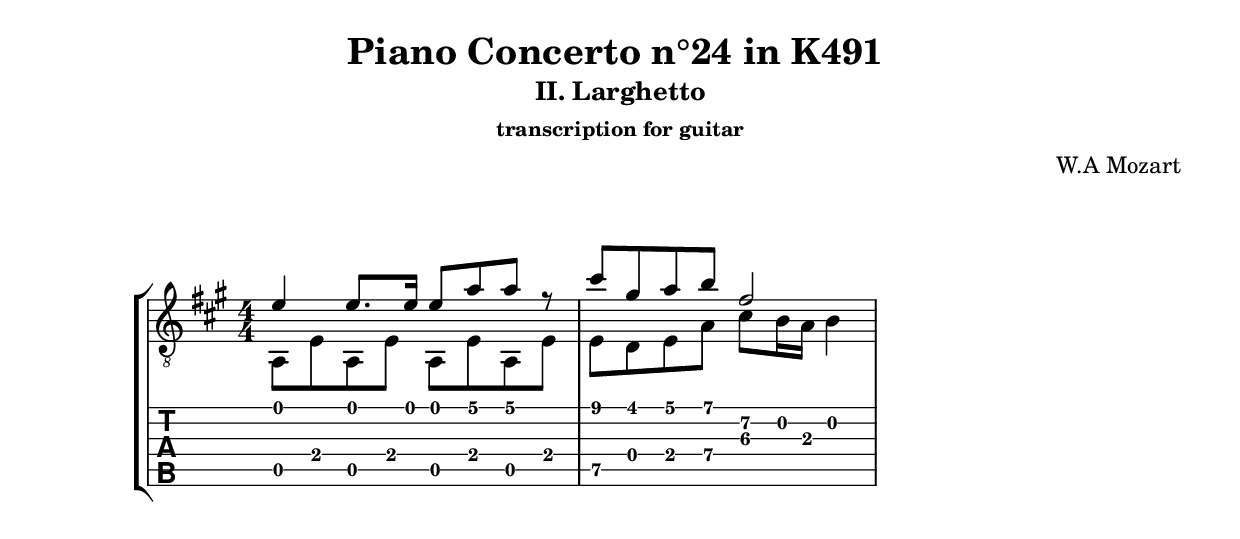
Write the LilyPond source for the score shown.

\version "2.18.2"
\include "italiano.ly"

\header {
  title = "Piano Concerto n°24 in K491 "
  subtitle = "II. Larghetto" % p 35
  subsubtitle = "transcription for guitar"
  composer = "W.A Mozart"
  % Supprimer le pied de page par défaut
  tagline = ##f
}

\markup {
  \vspace #2
}


upper = \relative do' {
  \key la \major
  \numericTimeSignature
  \time 4/4
  \voiceOne
  \override StringNumber #'transparent = ##t
  % 1
  mi4 mi8. mi16 mi8 la la8 r8
  dod8 sold la si fad2\2
  % 5
  % 9
  % 13
}

lower =  \relative do' {
  \key la \major
  \numericTimeSignature
  \time 4/4
  \voiceTwo
  \override StringNumber #'transparent = ##t
  % 1
  la,8 mi' la,8 mi' la,8 mi' la,8 mi'
  mi8\5 re mi\4 la\4 dod\3 si16 la\2 si4
  % 5
  % 9
  % 13
}

\score {
  \new StaffGroup = "traditional with tab" <<
    \new Staff = "traditional" <<
      \clef "treble_8"
      \context Voice = "upper" \upper
      \context Voice = "lower" \lower
    >>
    \new TabStaff = "tab" <<
      \clef moderntab
      \context TabVoice = "upper" \upper
      \context TabVoice = "lower" \lower
    >>
  >>
  }
  \layout {
  }
